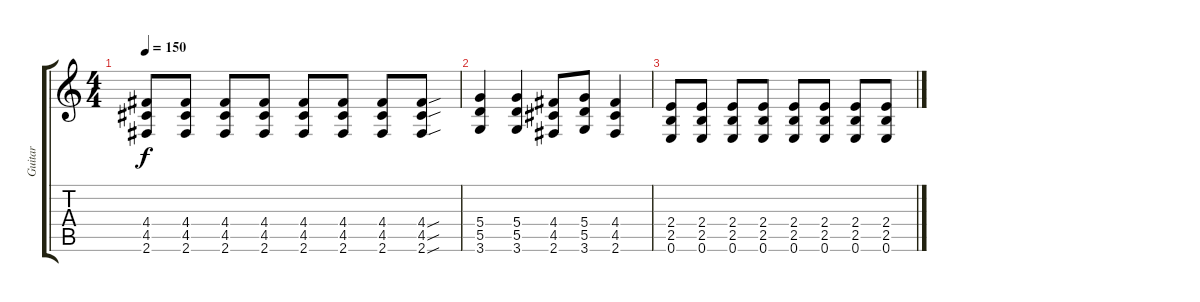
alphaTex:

\track ("Guitar" "Guitar") {instrument distortionguitar}
\staff {score tabs}
\tuning (E4 B3 G3 D3 A2 E2) {hide}
\ts (4 4)
\tempo 150
\clef g2
\ks c
(4.4 4.5 2.6).8{dy f} (4.4 4.5 2.6).8 (4.4 4.5 2.6).8 (4.4 4.5 2.6).8 (4.4 4.5 2.6).8 (4.4 4.5 2.6).8 (4.4 4.5 2.6).8 (4.4{sou} 4.5{sou} 2.6{sou}).8 |
(5.4 5.5 3.6).4 (5.4 5.5 3.6).4 (4.4 4.5 2.6).8 (5.4 5.5 3.6).8 (4.4 4.5 2.6).4 |
(2.4 2.5 0.6).8 (2.4 2.5 0.6).8 (2.4 2.5 0.6).8 (2.4 2.5 0.6).8 (2.4 2.5 0.6).8 (2.4 2.5 0.6).8 (2.4 2.5 0.6).8 (2.4 2.5 0.6).8
